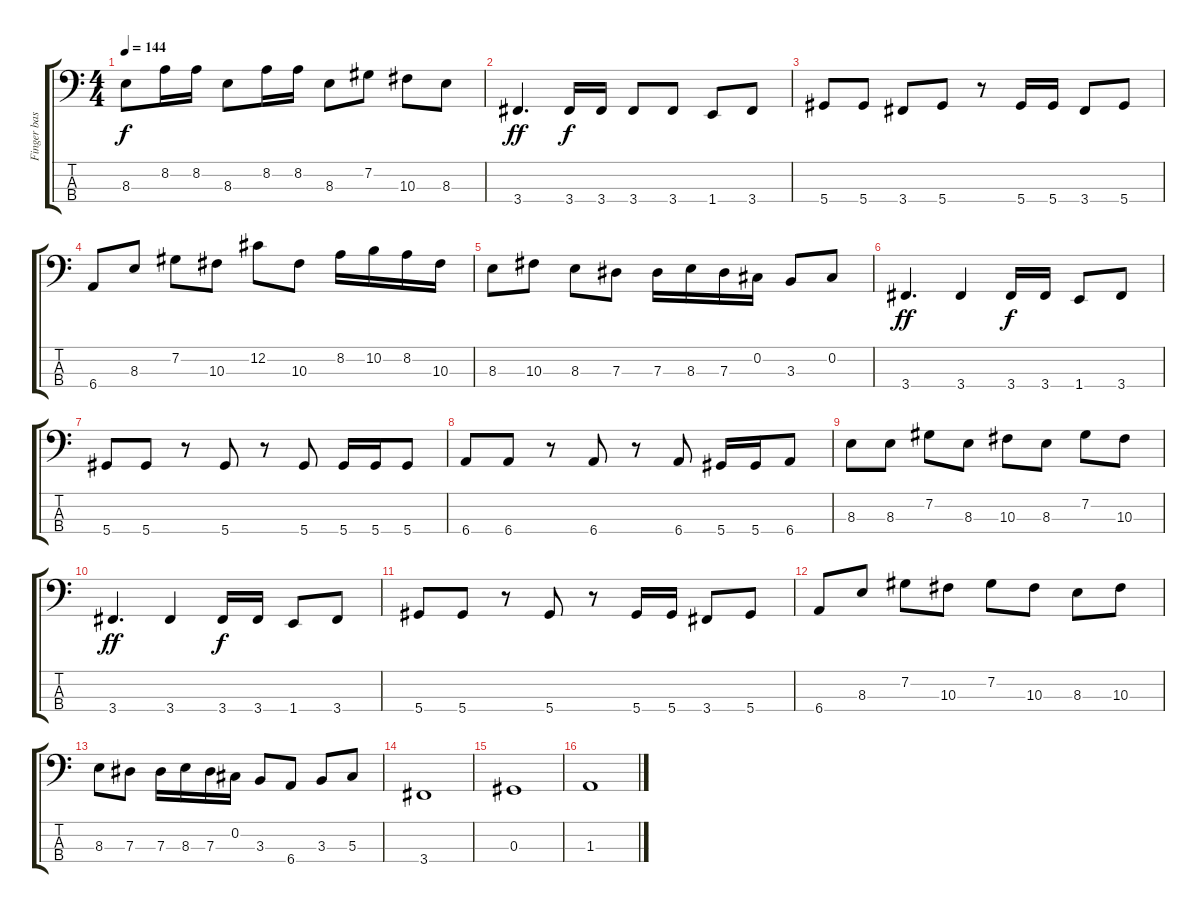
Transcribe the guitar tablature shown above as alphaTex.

\track ("Finger bass" "Finger bas") {instrument electricbassfinger}
\staff {score tabs}
\tuning (Gb2 Db2 Ab1 Eb1) {hide}
\ts (4 4)
\tempo 144
\clef f4
\ks c
8.3.8{dy f} 8.2.16 8.2.16 8.3.8 8.2.16 8.2.16 8.3.8 7.2.8 10.3.8 8.3.8 |
3.4.4{d dy ff} 3.4.16{dy f} 3.4.16 3.4.8 3.4.8 1.4.8 3.4.8 |
5.4.8 5.4.8 3.4.8 5.4.8 r.8 5.4.16 5.4.16 3.4.8 5.4.8 |
6.4.8 8.3.8 7.2.8 10.3.8 12.2.8 10.3.8 8.2.16 10.2.16 8.2.16 10.3.16 |
8.3.8 10.3.8 8.3.8 7.3.8 7.3.16 8.3.16 7.3.16 0.2.16 3.3.8 0.2.8 |
3.4.4{d dy ff} 3.4.4 3.4.16{dy f} 3.4.16 1.4.8 3.4.8 |
5.4.8 5.4.8 r.8 5.4.8 r.8 5.4.8 5.4.16 5.4.16 5.4.8 |
6.4.8 6.4.8 r.8 6.4.8 r.8 6.4.8 5.4.16 5.4.16 6.4.8 |
8.3.8 8.3.8 7.2.8 8.3.8 10.3.8 8.3.8 7.2.8 10.3.8 |
3.4.4{d dy ff} 3.4.4 3.4.16{dy f} 3.4.16 1.4.8 3.4.8 |
5.4.8 5.4.8 r.8 5.4.8 r.8 5.4.16 5.4.16 3.4.8 5.4.8 |
6.4.8 8.3.8 7.2.8 10.3.8 7.2.8 10.3.8 8.3.8 10.3.8 |
8.3.8 7.3.8 7.3.16 8.3.16 7.3.16 0.2.16 3.3.8 6.4.8 3.3.8 5.3.8 |
3.4.1 |
0.3.1 |
1.3.1
